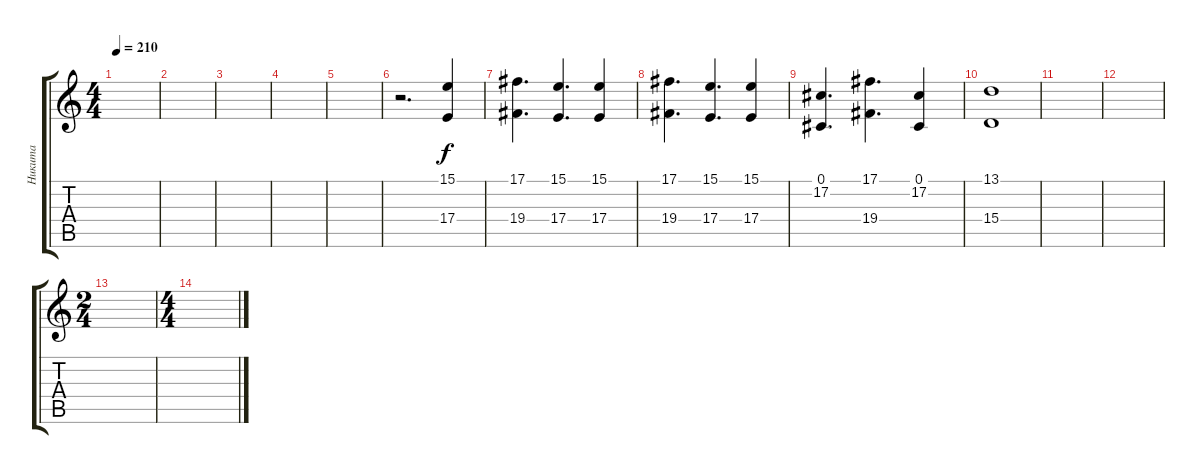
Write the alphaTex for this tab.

\track ("Никита" "Никита") {instrument lead6voice}
\staff {score tabs}
\tuning (Db4 Ab3 E3 B2 Gb2 B1) {hide}
\ts (4 4)
\tempo 210
\clef g2
\ks c
|
|
|
|
|
r.2{d} (15.1 17.4).4 |
(17.1 19.4).4{d} (15.1 17.4).4{d} (15.1 17.4).4 |
(17.1 19.4).4{d} (15.1 17.4).4{d} (15.1 17.4).4 |
(0.1 17.2).4{d} (17.1 19.4).4{d} (0.1 17.2).4 |
(13.1 15.4).1 |
|
|
\ts (2 4)
|
\ts (4 4)
